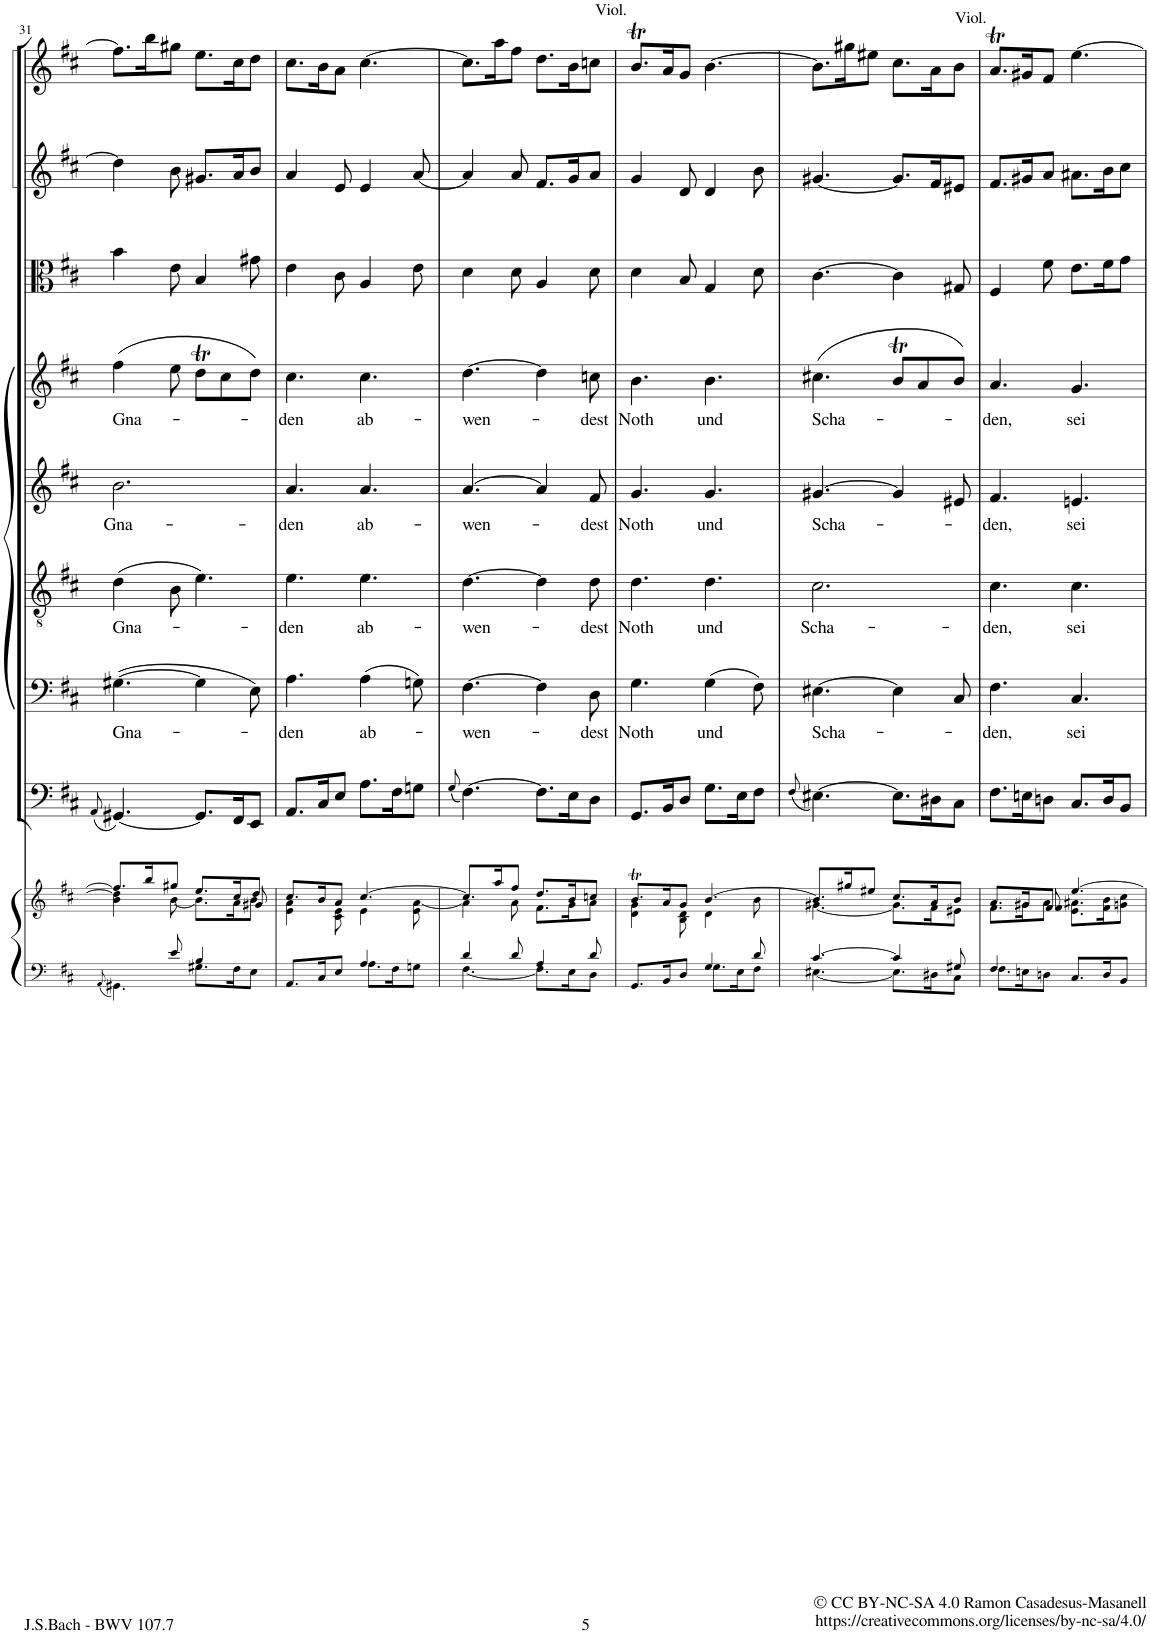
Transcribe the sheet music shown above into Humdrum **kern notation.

**kern	**kern	**kern	**kern	**text	**kern	**text	**kern	**text	**kern	**text	**kern	**kern	**kern
*part9	*part9	*part8	*part7	*part7	*part6	*part6	*part5	*part5	*part4	*part4	*part3	*part2	*part1
*staff10	*staff9	*staff8	*staff7	*staff7	*staff6	*staff6	*staff5	*staff5	*staff4	*staff4	*staff3	*staff2	*staff1
*I"Piano reduction	*	*I"Organo e Continuo	*I"Basso	*	*I"Tenore	*	*I"Alto	*	*I"Soprano Corno da caccia	*	*I"Viola	*I"Violino II Oboe d'amore II	*I"Violino I Flauto I, II Oboe d'amore I
*I'Pno	*	*	*	*	*	*	*	*	*	*	*I'Vla	*I'Vln	*I'Vln
!!LO:PB:g=z
*clefF4	*clefG2	*clefF4	*clefF4	*	*clefGv2	*	*clefG2	*	*clefG2	*	*clefC3	*clefG2	*clefG2
*k[f#c#]	*k[f#c#]	*k[f#c#]	*k[f#c#]	*	*k[f#c#]	*	*k[f#c#]	*	*k[f#c#]	*	*k[f#c#]	*k[f#c#]	*k[f#c#]
*M6/8	*M6/8	*M6/8	*M6/8	*	*M6/8	*	*M6/8	*	*M6/8	*	*M6/8	*M6/8	*M6/8
=31	=31	=31	=31	=31	=31	=31	=31	=31	=31	=31	=31	=31	=31
*^	*	*	*	*	*	*	*	*	*	*	*	*	*
.	8qAA/	.	(8qAA/	.	.	.	.	.	.	.	.	.	.	.
*	*	*^	*	*	*	*	*	*	*	*	*	*	*	*
*	*	*	*^	*	*	*	*	*	*	*	*	*	*	*	*
!	!	!	!	!	!	!	!LO:LY:b	!	!LO:LY:b	!	!LO:LY:b	!	!LO:LY:b	!	!	!
4ryy	4.GG#X\	8.ff#/L]	4b\ 4dd\]	8ryy	[<4.GG#X/)	([>4.G#X\	Gna-	(4d\	Gna-	2.b\	Gna-	(4ff#\	Gna-	4b\	4dd\]	8.ff#\L]
*	*	*	*v	*v	*	*	*	*	*	*	*	*	*	*	*	*
.	.	16bb/K	.	.	.	.	.	.	.	.	.	.	.	.	16bb\K
8e/	.	8gg#X/J	[8b\	.	.	.	8B\	.	.	.	8ee\	.	8e\	8b\	8gg#X\J
4B/	8.G#X\L	8.ee/L	8.b\L]	8.GG#/L]	4G#\]	.	4.e\)	.	.	.	8ddT\L	.	4B/	8.g#X/L	8.ee\L
.	.	.	.	.	.	.	.	.	.	.	8cc#\	.	.	.	.
.	16F#\K	16cc#/K	16a\K	16FF#/K	.	.	.	.	.	.	.	.	.	16a/K	16cc#\K
*	*	*	*^	*	*	*	*	*	*	*	*	*	*	*	*
8ryy	8E\J	8dd/J	8b\J	8g#X/	8EE/J	8E\)	.	.	.	.	.	8dd\J)	.	8g#X\	8b/J	8dd\J
=32	=32	=32	=32	=32	=32	=32	=32	=32	=32	=32	=32	=32	=32	=32	=32	=32
!	!	!	!	!	!	!	!LO:LY:b	!	!LO:LY:b	!	!LO:LY:b	!	!LO:LY:b	!	!	!
*	*	*	*v	*v	*	*	*	*	*	*	*	*	*	*	*	*
4.ryy	8.AA/L	8.cc#/L	4e\ 4a\	8.AA/L	4.A\	-den	4.e\	-den	4.a/	-den	4.cc#\	-den	4e\	4a/	8.cc#\L
.	16C#/K	16b/K	.	16C#/K	.	.	.	.	.	.	.	.	.	.	16b\K
.	8E/J	8a/J	8c#\ 8e\	8E/J	.	.	.	.	.	.	.	.	8c#\	8e/	8a\J
!	!	!	!	!	!	!LO:LY:b	!	!LO:LY:b	!	!LO:LY:b	!	!LO:LY:b	!	!	!
4A/	8.A\L	[>4.cc#/	4e\	8.A\L	(4A\	ab-	4.e\	ab-	4.a/	ab-	4.cc#\	ab-	4A/	4e/	[>4.cc#\
.	16F#\K	.	.	16F#\K	.	.	.	.	.	.	.	.	.	.	.
8ryy	8Gn\J	.	8e\ [8a\	8Gn\J	8Gn\)	.	.	.	.	.	.	.	8e\	[<8a/	.
=33	=33	=33	=33	=33	=33	=33	=33	=33	=33	=33	=33	=33	=33	=33	=33
.	.	.	.	(8qG/	.	.	.	.	.	.	.	.	.	.	.
!	!	!	!	!	!	!LO:LY:b	!	!LO:LY:b	!	!LO:LY:b	!	!LO:LY:b	!	!	!
4d/	[4.F#\	8.cc#/L]	4a\]	[>4.F#\)	[>4.F#\	-wen-	[>4.d\	-wen-	[>4.a/	-wen-	[>4.dd\	-wen-	4d\	4a/]	8.cc#\L]
.	.	16aa/K	.	.	.	.	.	.	.	.	.	.	.	.	16aa\K
8d/	.	8ff#/J	8a\	.	.	.	.	.	.	.	.	.	8d\	8a/	8ff#\J
4A/	8.F#\L]	8.dd/L	8.f#\L	8.F#\L]	4F#\]	.	4d\]	.	4a/]	.	4dd\]	.	4A/	8.f#/L	8.dd\L
.	16E\K	16b/K	16g\K	16E\K	.	.	.	.	.	.	.	.	.	16g/K	16b\K
!	!	!	!	!	!	!LO:LY:b	!	!LO:LY:b	!	!LO:LY:b	!	!LO:LY:b	!	!	!
8d/	8D\J	8ccn/J	8a\J	8D\J	8D\	-dest	8d\	-dest	8f#/	-dest	8ccn\	-dest	8d\	8a/J	8ccn\J
=34	=34	=34	=34	=34	=34	=34	=34	=34	=34	=34	=34	=34	=34	=34	=34
!	!	!	!	!	!	!	!	!	!	!	!	!	!	!	!LO:TX:a:t=Viol.
!	!	!	!	!	!	!LO:LY:b	!	!LO:LY:b	!	!LO:LY:b	!	!LO:LY:b	!	!	!
8.GG/L	4.ryy	8.bT/L	4d\ 4g\	8.GG/L	4.G\	Noth	4.d\	Noth	4.g/	Noth	4.b\	Noth	4d\	4g/	8.bT/L
16BB/K	.	16a/K	.	16BB/K	.	.	.	.	.	.	.	.	.	.	16a/K
8D/J	.	8g/J	8B\ 8d\	8D/J	.	.	.	.	.	.	.	.	8B/	8d/	8g/J
!	!	!	!	!	!	!LO:LY:b	!	!LO:LY:b	!	!LO:LY:b	!	!LO:LY:b	!	!	!
4G/	8.G\L	[4.b/	4d\	8.G\L	(4G\	und	4.d\	und	4.g/	und	4.b\	und	4G/	4d/	[4.b\
.	16E\K	.	.	16E\K	.	.	.	.	.	.	.	.	.	.	.
8d/	8F#\J	.	8b\	8F#\J	8F#\)	.	.	.	.	.	.	.	8d\	8b\	.
=35	=35	=35	=35	=35	=35	=35	=35	=35	=35	=35	=35	=35	=35	=35	=35
.	.	.	.	(8qF#/	.	.	.	.	.	.	.	.	.	.	.
!	!	!	!	!	!	!LO:LY:b	!	!LO:LY:b	!	!LO:LY:b	!	!LO:LY:b	!	!	!
[>4.c#/	[4.E#X\	8.b/L]	[4.g#X\	[>4.E#X\)	[4.E#X\	Scha-	2.c#\	Scha-	[>4.g#X/	Scha-	(4.cc#X\	Scha-	[>4.c#\	[<4.g#X/	8.b\L]
.	.	16gg#X/K	.	.	.	.	.	.	.	.	.	.	.	.	16gg#X\K
.	.	8ee#X/J	.	.	.	.	.	.	.	.	.	.	.	.	8ee#X\J
4c#/]	8.E#\L]	8.cc#/L	8.g#\L]	8.E#\L]	4E#\]	.	.	.	4g#/]	.	8bT/L	.	4c#\]	8.g#/L]	8.cc#\L
.	.	.	.	.	.	.	.	.	.	.	8a/	.	.	.	.
.	16D#X\K	16a/K	16f#\K	16D#X\K	.	.	.	.	.	.	.	.	.	16f#/K	16a\K
8G#X/	8C#\J	8b/J	8e#X\J	8C#\J	8C#/	.	.	.	8e#X/	.	8b/J)	.	8G#X/	8e#X/J	8b\J
=36	=36	=36	=36	=36	=36	=36	=36	=36	=36	=36	=36	=36	=36	=36	=36
*	*	*	*^	*	*	*	*	*	*	*	*	*	*	*	*
!	!	!	!	!	!	!	!	!	!	!	!	!	!	!	!	!LO:TX:a:t=Viol.
!	!	!	!	!	!	!	!LO:LY:b	!	!LO:LY:b	!	!LO:LY:b	!	!LO:LY:b	!	!	!
4F#/	8.F#\L	8.a/L	8.f#\L	4ryy	8.F#\L	4.F#\	-den,	4.c#\	-den,	4.f#/	-den,	4.a/	-den,	4F#/	8.f#/L	8.aT/L
.	16En\K	16g#X/K	16g#\K	.	16En\K	.	.	.	.	.	.	.	.	.	16g#X/K	16g#X/K
8ryy	8Dn\J	8f#/J	8a\J	8f#/	8Dn\J	.	.	.	.	.	.	.	.	8f#\	8a/J	8f#/J
!	!	!	!	!	!	!	!LO:LY:b	!	!LO:LY:b	!	!LO:LY:b	!	!LO:LY:b	!	!	!
4.ryy	8.C#/L	[>4.ee/	8.e\ 8.a#X\L	4.ryy	8.C#/L	4.C#/	sei	4.c#\	sei	4.en/	sei	4.g/	sei	8.e\L	8.a#X\L	[>4.ee\
.	16D/K	.	16f#\ 16b\K	.	16D/K	.	.	.	.	.	.	.	.	16f#\K	16b\K	.
.	8BB/J	.	8gn\ 8cc#\J	.	8BB/J	.	.	.	.	.	.	.	.	8g\J	8cc#\J	.
*v	*v	*	*	*	*	*	*	*	*	*	*	*	*	*	*	*
*	*v	*v	*v	*	*	*	*	*	*	*	*	*	*	*	*
=	=	=	=	=	=	=	=	=	=	=	=	=	=
*-	*-	*-	*-	*-	*-	*-	*-	*-	*-	*-	*-	*-	*-
